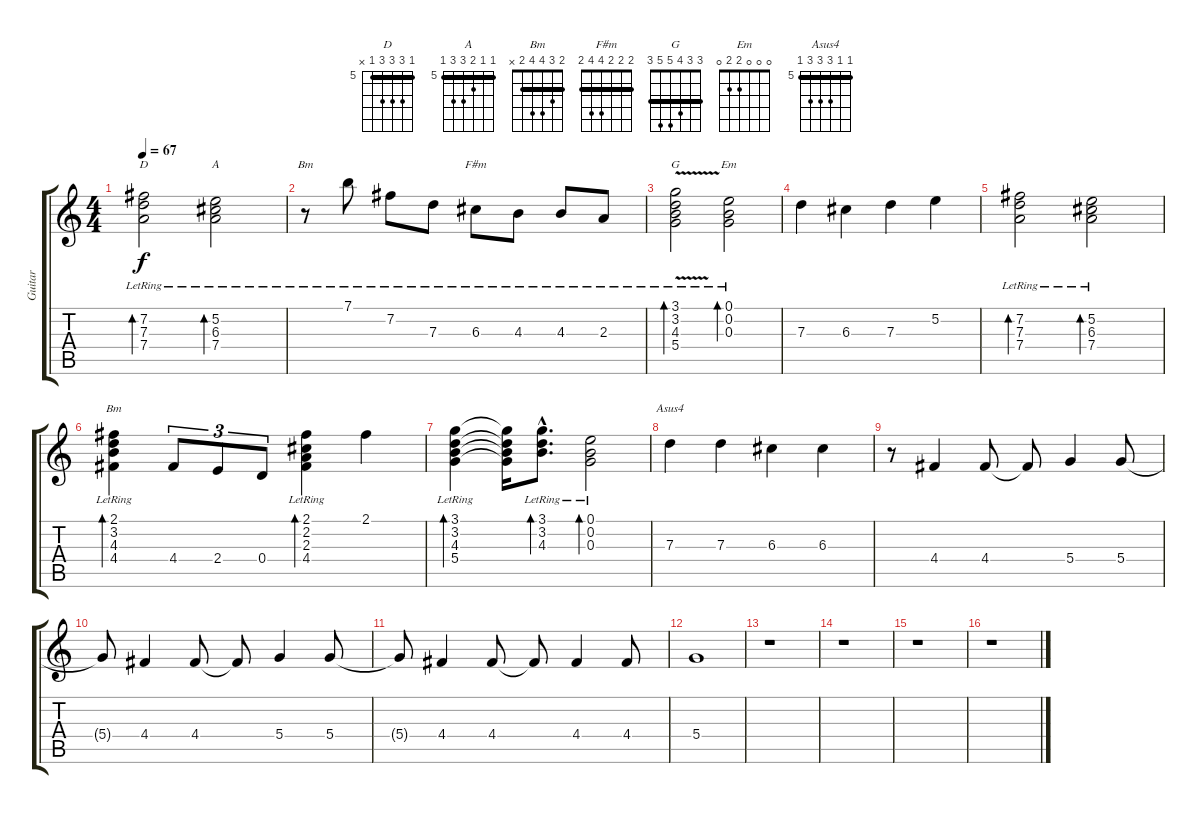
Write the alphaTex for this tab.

\track ("Guitar" "Guitar") {instrument acousticguitarnylon}
\staff {score tabs}
\tuning (E4 B3 G3 D3 A2 E2) {hide}
\chord ("D" 5 7 7 7 5 x) {firstfret 5 barre 5}
\chord ("A" 5 5 6 7 7 5) {firstfret 5 barre 5}
\chord ("Bm" 7 7 7 9 9 7) {firstfret 7 barre 7}
\chord ("F#m" 2 2 2 4 4 2) {barre 2}
\chord ("G" 3 3 4 5 5 3) {barre 3}
\chord ("Em" 0 0 0 2 2 0)
\chord ("Bm" 2 3 4 4 2 x) {barre 2}
\chord ("Asus4" 5 5 7 7 7 5) {firstfret 5 barre 5}
\ts (4 4)
\tempo 67
\clef g2
\ks c
(7.2{lr} 7.3{lr} 7.4{lr}).2{bd 120 ch "D" dy f} (5.2{lr} 6.3{lr} 7.4{lr}).2{bd 120 ch "A"} |
r.8{ch "Bm"} 7.1{lr}.8 7.2{lr}.8 7.3{lr}.8 6.3{lr}.8{ch "F#m"} 4.3{lr}.8 4.3{lr}.8 2.3{lr}.8 |
(3.1{v lr} 3.2{v lr} 4.3{v lr} 5.4{v lr}).2{bd 120 ch "G"} (0.1{lr} 0.2{lr} 0.3{lr}).2{bd 120 ch "Em"} |
7.3.4 6.3.4 7.3.4 5.2.4 |
(7.2{lr} 7.3{lr} 7.4{lr}).2{bd 120} (5.2{lr} 6.3{lr} 7.4{lr}).2{bd 120} |
(2.1{lr} 3.2{lr} 4.3{lr} 4.4{lr}).4{bd 120 ch "Bm"} 4.4.8{tu (3 2)} 2.4.8{tu (3 2)} 0.4.8{tu (3 2)} (2.1{lr} 2.2{lr} 2.3{lr} 4.4{lr}).4{bd 120} 2.1.4 |
(3.1{lr} 3.2{lr} 4.3{lr} 5.4{lr}).4{bd 120} (3.1{t} 3.2{t} 4.3{t} 5.4{t}).16 (3.1{hac lr} 3.2{hac lr} 4.3{hac lr}).8{d bd 120} (0.1{lr} 0.2{lr} 0.3{lr}).2{bd 120} |
7.3.4{ch "Asus4"} 7.3.4 6.3.4 6.3.4 |
r.8 4.4.4 4.4.8 4.4{t}.8 5.4.4 5.4.8 |
5.4{t}.8 4.4.4 4.4.8 4.4{t}.8 5.4.4 5.4.8 |
5.4{t}.8 4.4.4 4.4.8 4.4{t}.8 4.4.4 4.4.8 |
5.4.1 |
r.1 |
r.1 |
r.1 |
r.1
